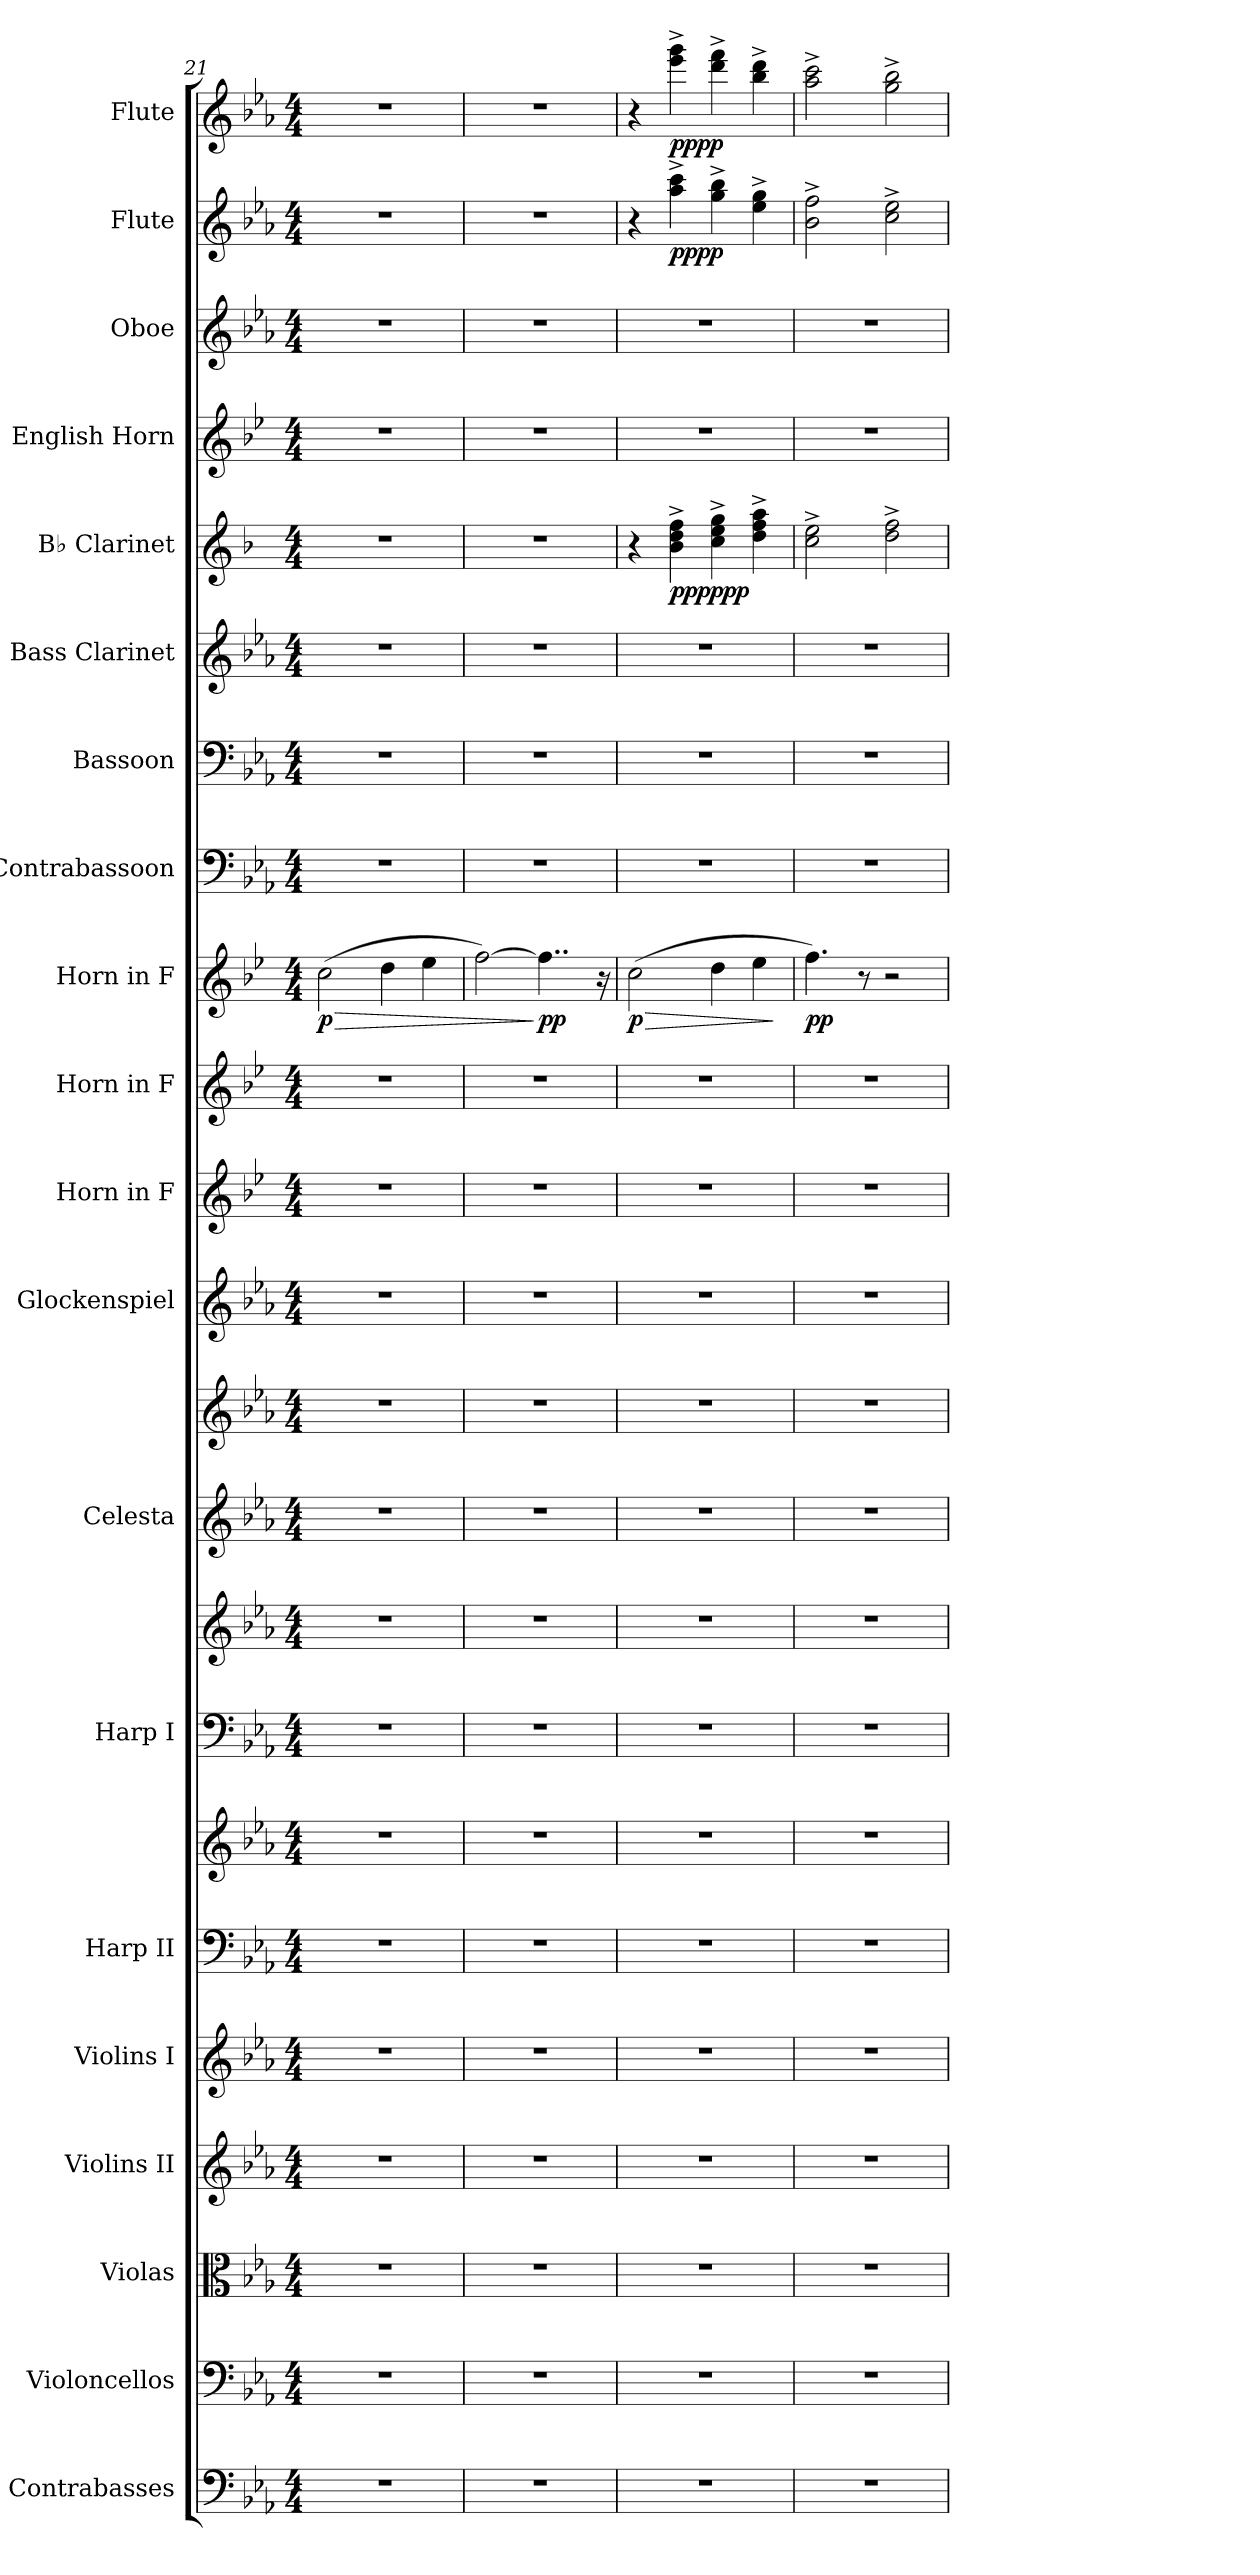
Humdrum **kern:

**kern	**kern	**kern	**kern	**kern	**kern	**kern	**kern	**kern	**kern	**kern	**kern	**kern	**kern	**kern	**dynam	**kern	**kern	**kern	**kern	**dynam	**kern	**kern	**kern	**dynam	**kern	**dynam
*part20	*part19	*part18	*part17	*part16	*part15	*part15	*part14	*part14	*part13	*part13	*part12	*part11	*part10	*part9	*part9	*part8	*part7	*part6	*part5	*part5	*part4	*part3	*part2	*part2	*part1	*part1
*staff23	*staff22	*staff21	*staff20	*staff19	*staff18	*staff17	*staff16	*staff15	*staff14	*staff13	*staff12	*staff11	*staff10	*staff9	*staff9	*staff8	*staff7	*staff6	*staff5	*staff5	*staff4	*staff3	*staff2	*staff2	*staff1	*staff1
*I"Contrabasses	*I"Violoncellos	*I"Violas	*I"Violins II	*I"Violins I	*I"Harp II	*	*I"Harp I	*	*I"Celesta	*	*I"Glockenspiel	*I"Horn in F	*I"Horn in F	*I"Horn in F	*	*I"Contrabassoon	*I"Bassoon	*I"Bass Clarinet	*I"B♭ Clarinet	*	*I"English Horn	*I"Oboe	*I"Flute	*	*I"Flute	*
*I'Cbs.	*I'Vcs.	*I'Vlas.	*I'Vlns.	*I'Vlns.	*I'Hrp.	*	*I'Hrp.	*	*I'Cel.	*	*I'Glk.	*	*	*	*	*I'Cbsn.	*I'Bsn.	*I'B. Cl.	*I'B♭ Cl.	*	*I'E. Hn.	*I'Ob.	*I'Fl.	*	*I'Fl.	*
*clefF4	*clefF4	*clefC3	*clefG2	*clefG2	*clefF4	*clefG2	*clefF4	*clefG2	*clefG2	*clefG2	*clefG2	*clefG2	*clefG2	*clefG2	*	*clefF4	*clefF4	*clefG2	*clefG2	*	*clefG2	*clefG2	*clefG2	*	*clefG2	*
*ITrd7c12	*	*	*	*	*	*	*	*	*ITrd-7c-12	*ITrd-7c-12	*ITrd-14c-24	*ITrd4c7	*ITrd4c7	*ITrd4c7	*	*ITrd7c12	*	*ITrd8c14	*ITrd1c2	*	*ITrd4c7	*	*	*	*	*
*k[b-e-a-]	*k[b-e-a-]	*k[b-e-a-]	*k[b-e-a-]	*k[b-e-a-]	*k[b-e-a-]	*k[b-e-a-]	*k[b-e-a-]	*k[b-e-a-]	*k[b-e-a-]	*k[b-e-a-]	*k[b-e-a-]	*k[b-e-a-]	*k[b-e-a-]	*k[b-e-a-]	*	*k[b-e-a-]	*k[b-e-a-]	*k[b-e-a-]	*k[b-e-a-]	*	*k[b-e-a-]	*k[b-e-a-]	*k[b-e-a-]	*	*k[b-e-a-]	*
*M4/4	*M4/4	*M4/4	*M4/4	*M4/4	*M4/4	*M4/4	*M4/4	*M4/4	*M4/4	*M4/4	*M4/4	*M4/4	*M4/4	*M4/4	*	*M4/4	*M4/4	*M4/4	*M4/4	*	*M4/4	*M4/4	*M4/4	*	*M4/4	*
=21	=21	=21	=21	=21	=21	=21	=21	=21	=21	=21	=21	=21	=21	=21	=21	=21	=21	=21	=21	=21	=21	=21	=21	=21	=21	=21
!	!	!	!	!	!	!	!	!	!	!	!	!	!	!	!LO:HP:b	!	!	!	!	!	!	!	!	!	!	!
!	!	!	!	!	!	!	!	!	!	!	!	!	!	!	!LO:DY:n=1:b	!	!	!	!	!	!	!	!	!	!	!
1r	1r	1r	1r	1r	1r	1r	1r	1r	1r	1r	1r	1r	1r	(2f\	> p	1r	1r	1r	1r	.	1r	1r	1r	.	1r	.
.	.	.	.	.	.	.	.	.	.	.	.	.	.	4g\	.	.	.	.	.	.	.	.	.	.	.	.
.	.	.	.	.	.	.	.	.	.	.	.	.	.	4a-\	.	.	.	.	.	.	.	.	.	.	.	.
=22	=22	=22	=22	=22	=22	=22	=22	=22	=22	=22	=22	=22	=22	=22	=22	=22	=22	=22	=22	=22	=22	=22	=22	=22	=22	=22
1r	1r	1r	1r	1r	1r	1r	1r	1r	1r	1r	1r	1r	1r	[2b-\)	.	1r	1r	1r	1r	.	1r	1r	1r	.	1r	.
!	!	!	!	!	!	!	!	!	!	!	!	!	!	!	!LO:DY:n=1:b	!	!	!	!	!	!	!	!	!	!	!
.	.	.	.	.	.	.	.	.	.	.	.	.	.	4..b-\]	] pp	.	.	.	.	.	.	.	.	.	.	.
.	.	.	.	.	.	.	.	.	.	.	.	.	.	16r	.	.	.	.	.	.	.	.	.	.	.	.
=23	=23	=23	=23	=23	=23	=23	=23	=23	=23	=23	=23	=23	=23	=23	=23	=23	=23	=23	=23	=23	=23	=23	=23	=23	=23	=23
!	!	!	!	!	!	!	!	!	!	!	!	!	!	!	!LO:HP:b	!	!	!	!	!	!	!	!	!	!	!
!	!	!	!	!	!	!	!	!	!	!	!	!	!	!	!LO:DY:n=1:b	!	!	!	!	!	!	!	!	!	!	!
1r	1r	1r	1r	1r	1r	1r	1r	1r	1r	1r	1r	1r	1r	(2f\	> p	1r	1r	1r	4r	.	1r	1r	4r	.	4r	.
!	!	!	!	!	!	!	!	!	!	!	!	!	!	!	!	!	!	!	!	!LO:DY:b	!	!	!	!	!	!
!	!	!	!	!	!	!	!	!	!	!	!	!	!	!	!	!	!	!	!	!LO:DY:n=1:b	!	!	!	!	!	!
!	!	!	!	!	!	!	!	!	!	!	!	!	!	!	!	!	!	!	!	!LO:DY:n=2:b	!	!	!	!LO:DY:b	!	!
!	!	!	!	!	!	!	!	!	!	!	!	!	!	!	!	!	!	!	!	!	!	!	!	!LO:DY:n=1:b	!	!LO:DY:b
!	!	!	!	!	!	!	!	!	!	!	!	!	!	!	!	!	!	!	!	!	!	!	!	!	!	!LO:DY:n=1:b
.	.	.	.	.	.	.	.	.	.	.	.	.	.	.	.	.	.	.	4a-\^ 4cc\^ 4ee-\^	pp pp pp	.	.	4aa-\^ 4ccc\^	pp pp	4eee-\^ 4ggg\^	pp pp
.	.	.	.	.	.	.	.	.	.	.	.	.	.	4g\	.	.	.	.	4b-\^ 4dd\^ 4ff\^	.	.	.	4gg\^ 4bb-\^	.	4ddd\^ 4fff\^	.
.	.	.	.	.	.	.	.	.	.	.	.	.	.	4a-\	.	.	.	.	4cc\^ 4ee-\^ 4gg\^	.	.	.	4ee-\^ 4gg\^	.	4bb-\^ 4ddd\^	.
.	.	.	.	.	.	.	.	.	.	.	.	.	.	.	]	.	.	.	.	.	.	.	.	.	.	.
=24	=24	=24	=24	=24	=24	=24	=24	=24	=24	=24	=24	=24	=24	=24	=24	=24	=24	=24	=24	=24	=24	=24	=24	=24	=24	=24
!	!	!	!	!	!	!	!	!	!	!	!	!	!	!	!LO:DY:b	!	!	!	!	!	!	!	!	!	!	!
1r	1r	1r	1r	1r	1r	1r	1r	1r	1r	1r	1r	1r	1r	4.b-\)	pp	1r	1r	1r	2b-\^ 2dd\^	.	1r	1r	2b-\^ 2ff\^	.	2aa-\^ 2ccc\^	.
.	.	.	.	.	.	.	.	.	.	.	.	.	.	8r	.	.	.	.	.	.	.	.	.	.	.	.
.	.	.	.	.	.	.	.	.	.	.	.	.	.	2r	.	.	.	.	2cc\^ 2ee-\^	.	.	.	2cc\^ 2ee-\^	.	2gg\^ 2bb-\^	.
=	=	=	=	=	=	=	=	=	=	=	=	=	=	=	=	=	=	=	=	=	=	=	=	=	=	=
*-	*-	*-	*-	*-	*-	*-	*-	*-	*-	*-	*-	*-	*-	*-	*-	*-	*-	*-	*-	*-	*-	*-	*-	*-	*-	*-
